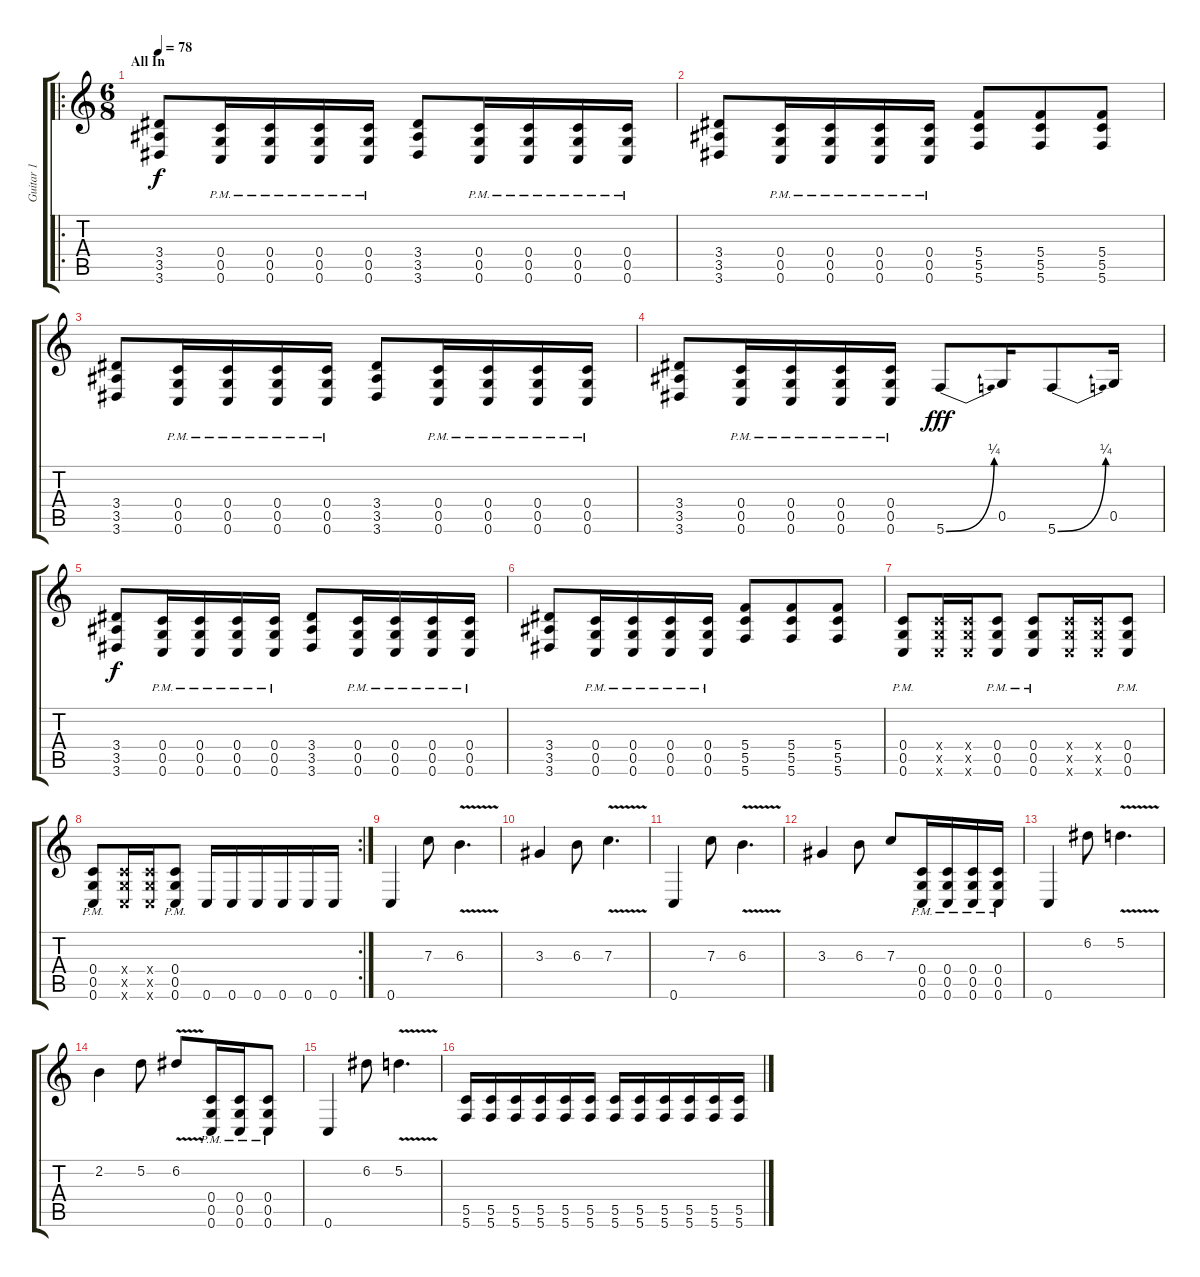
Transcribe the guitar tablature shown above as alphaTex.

\track ("Guitar 1" "Guitar 1") {instrument distortionguitar}
\staff {score tabs}
\tuning (D4 A3 F3 C3 G2 C2) {hide}
\ro
\ts (6 8)
\section ("" "All In")
\tempo 78
\clef g2
\ks c
(3.4 3.5 3.6).8{dy f} (0.4{pm} 0.5{pm} 0.6{pm}).16 (0.4{pm} 0.5{pm} 0.6{pm}).16 (0.4{pm} 0.5{pm} 0.6{pm}).16 (0.4{pm} 0.5{pm} 0.6{pm}).16 (3.4 3.5 3.6).8 (0.4{pm} 0.5{pm} 0.6{pm}).16 (0.4{pm} 0.5{pm} 0.6{pm}).16 (0.4{pm} 0.5{pm} 0.6{pm}).16 (0.4{pm} 0.5{pm} 0.6{pm}).16 |
(3.4 3.5 3.6).8 (0.4{pm} 0.5{pm} 0.6{pm}).16 (0.4{pm} 0.5{pm} 0.6{pm}).16 (0.4{pm} 0.5{pm} 0.6{pm}).16 (0.4{pm} 0.5{pm} 0.6{pm}).16 (5.4 5.5 5.6).8 (5.4 5.5 5.6).8 (5.4 5.5 5.6).8 |
(3.4 3.5 3.6).8 (0.4{pm} 0.5{pm} 0.6{pm}).16 (0.4{pm} 0.5{pm} 0.6{pm}).16 (0.4{pm} 0.5{pm} 0.6{pm}).16 (0.4{pm} 0.5{pm} 0.6{pm}).16 (3.4 3.5 3.6).8 (0.4{pm} 0.5{pm} 0.6{pm}).16 (0.4{pm} 0.5{pm} 0.6{pm}).16 (0.4{pm} 0.5{pm} 0.6{pm}).16 (0.4{pm} 0.5{pm} 0.6{pm}).16 |
(3.4 3.5 3.6).8 (0.4{pm} 0.5{pm} 0.6{pm}).16 (0.4{pm} 0.5{pm} 0.6{pm}).16 (0.4{pm} 0.5{pm} 0.6{pm}).16 (0.4{pm} 0.5{pm} 0.6{pm}).16 5.6{be (bend 0 0 60 1)}.8{dy fff} 0.5.16 5.6{be (bend 0 0 60 1)}.8 0.5.16 |
(3.4 3.5 3.6).8{dy f} (0.4{pm} 0.5{pm} 0.6{pm}).16 (0.4{pm} 0.5{pm} 0.6{pm}).16 (0.4{pm} 0.5{pm} 0.6{pm}).16 (0.4{pm} 0.5{pm} 0.6{pm}).16 (3.4 3.5 3.6).8 (0.4{pm} 0.5{pm} 0.6{pm}).16 (0.4{pm} 0.5{pm} 0.6{pm}).16 (0.4{pm} 0.5{pm} 0.6{pm}).16 (0.4{pm} 0.5{pm} 0.6{pm}).16 |
(3.4 3.5 3.6).8 (0.4{pm} 0.5{pm} 0.6{pm}).16 (0.4{pm} 0.5{pm} 0.6{pm}).16 (0.4{pm} 0.5{pm} 0.6{pm}).16 (0.4{pm} 0.5{pm} 0.6{pm}).16 (5.4 5.5 5.6).8 (5.4 5.5 5.6).8 (5.4 5.5 5.6).8 |
(0.4{pm} 0.5{pm} 0.6{pm}).8 (0.4{x} 0.5{x} 0.6{x}).16 (0.4{x} 0.5{x} 0.6{x}).16 (0.4{pm} 0.5{pm} 0.6{pm}).8 (0.4{pm} 0.5{pm} 0.6{pm}).8 (0.4{x} 0.5{x} 0.6{x}).16 (0.4{x} 0.5{x} 0.6{x}).16 (0.4{pm} 0.5{pm} 0.6{pm}).8 |
\rc 2
(0.4{pm} 0.5{pm} 0.6{pm}).8 (0.4{x} 0.5{x} 0.6{x}).16 (0.4{x} 0.5{x} 0.6{x}).16 (0.4{pm} 0.5{pm} 0.6{pm}).8 0.6.16 0.6.16 0.6.16 0.6.16 0.6.16 0.6.16 |
0.6.4 7.3.8 6.3{v}.4{d} |
3.3.4 6.3.8 7.3{v}.4{d} |
0.6.4 7.3.8 6.3{v}.4{d} |
3.3.4 6.3.8 7.3.8 (0.4{pm} 0.5{pm} 0.6{pm}).16 (0.4{pm} 0.5{pm} 0.6{pm}).16 (0.4{pm} 0.5{pm} 0.6{pm}).16 (0.4{pm} 0.5{pm} 0.6{pm}).16 |
0.6.4 6.2.8 5.2{v}.4{d} |
2.2.4 5.2.8 6.2{v}.8 (0.4{pm} 0.5{pm} 0.6{pm}).16 (0.4{pm} 0.5{pm} 0.6{pm}).16 (0.4{pm} 0.5{pm} 0.6{pm}).8 |
0.6.4 6.2.8 5.2{v}.4{d} |
(5.5 5.6).16 (5.5 5.6).16 (5.5 5.6).16 (5.5 5.6).16 (5.5 5.6).16 (5.5 5.6).16 (5.5 5.6).16 (5.5 5.6).16 (5.5 5.6).16 (5.5 5.6).16 (5.5 5.6).16 (5.5 5.6).16
